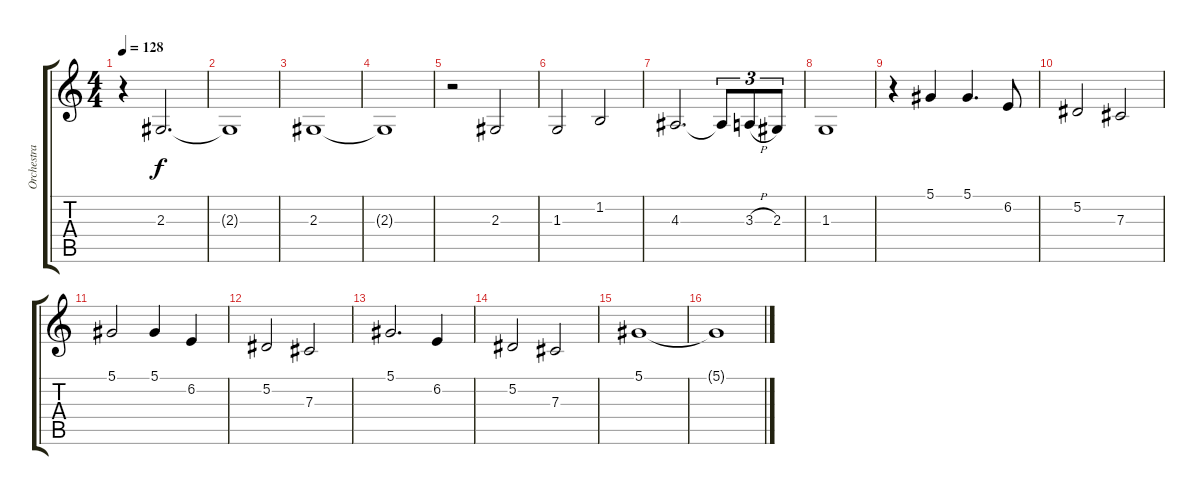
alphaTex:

\track ("Orchestra" "Orchestra") {instrument stringensemble1}
\staff {score tabs}
\tuning (Eb4 Bb3 Gb3 Db3 Ab2 Eb2) {hide}
\ts (4 4)
\tempo 128
\clef g2
\ks c
r.4{dy f} 2.3.2{d} |
2.3{t}.1 |
2.3.1 |
2.3{t}.1 |
r.2 2.3.2 |
1.3.2 1.2.2 |
4.3.2{d} 4.3{t}.8{tu (3 2)} 3.3{h}.8{tu (3 2)} 2.3.8{tu (3 2)} |
1.3.1 |
r.4 5.1.4 5.1.4{d} 6.2.8 |
5.2.2 7.3.2 |
5.1.2 5.1.4 6.2.4 |
5.2.2 7.3.2 |
5.1.2{d} 6.2.4 |
5.2.2 7.3.2 |
5.1.1 |
5.1{t}.1
